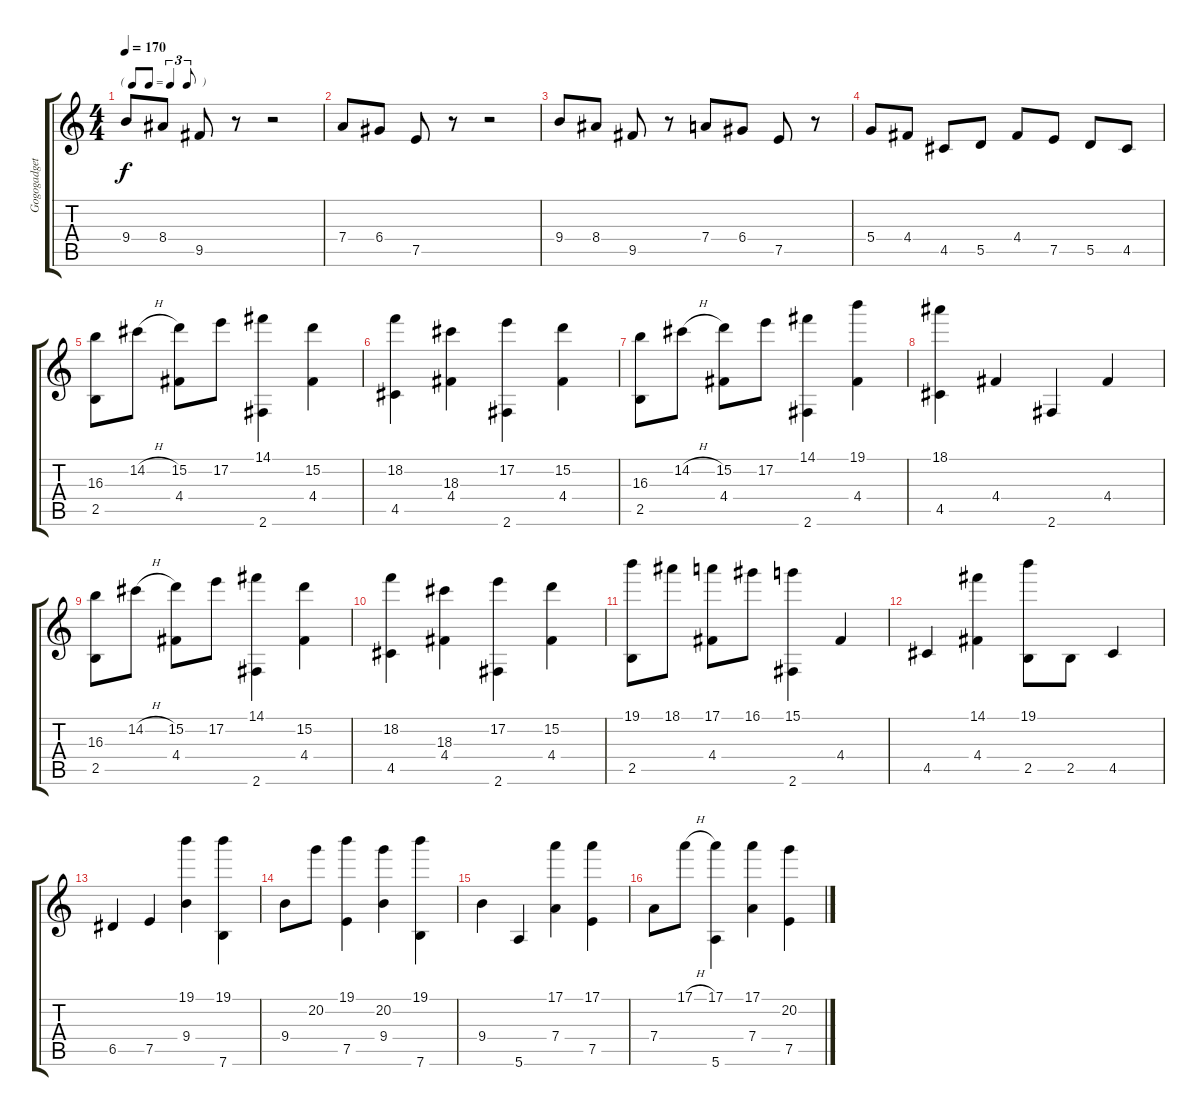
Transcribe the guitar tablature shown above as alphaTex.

\track ("Gogogadgetàlaguitare1" "Gogogadget") {instrument acousticguitarsteel}
\staff {score tabs}
\tuning (E4 B3 G3 D3 A2 E2) {hide}
\ts (4 4)
\tf triplet8th
\tempo 170
\clef g2
\ks c
9.4.8{dy f instrument acousticguitarsteel} 8.4.8 9.5.8 r.8 r.2 |
7.4.8 6.4.8 7.5.8 r.8 r.2 |
9.4.8 8.4.8 9.5.8 r.8 7.4.8 6.4.8 7.5.8 r.8 |
5.4.8 4.4.8 4.5.8 5.5.8 4.4.8 7.5.8 5.5.8 4.5.8 |
(16.3 2.5).8 14.2{h}.8 (15.2 4.4).8 17.2.8 (14.1 2.6).4 (15.2 4.4).4 |
(18.2 4.5).4 (18.3 4.4).4 (17.2 2.6).4 (15.2 4.4).4 |
(16.3 2.5).8 14.2{h}.8 (15.2 4.4).8 17.2.8 (14.1 2.6).4 (19.1 4.4).4 |
(18.1 4.5).4 4.4.4 2.6.4 4.4.4 |
(16.3 2.5).8 14.2{h}.8 (15.2 4.4).8 17.2.8 (14.1 2.6).4 (15.2 4.4).4 |
(18.2 4.5).4 (18.3 4.4).4 (17.2 2.6).4 (15.2 4.4).4 |
(19.1 2.5).8 18.1.8 (17.1 4.4).8 16.1.8 (15.1 2.6).4 4.4.4 |
4.5.4 (14.1 4.4).4 (19.1 2.5).8 2.5.8 4.5.4 |
6.5.4 7.5.4 (19.1 9.4).4 (19.1 7.6).4 |
9.4.8 20.2.8 (19.1 7.5).4 (20.2 9.4).4 (19.1 7.6).4 |
9.4.4 5.6.4 (17.1 7.4).4 (17.1 7.5).4 |
7.4.8 17.1{h}.8 (17.1 5.6).4 (17.1 7.4).4 (20.2 7.5).4
